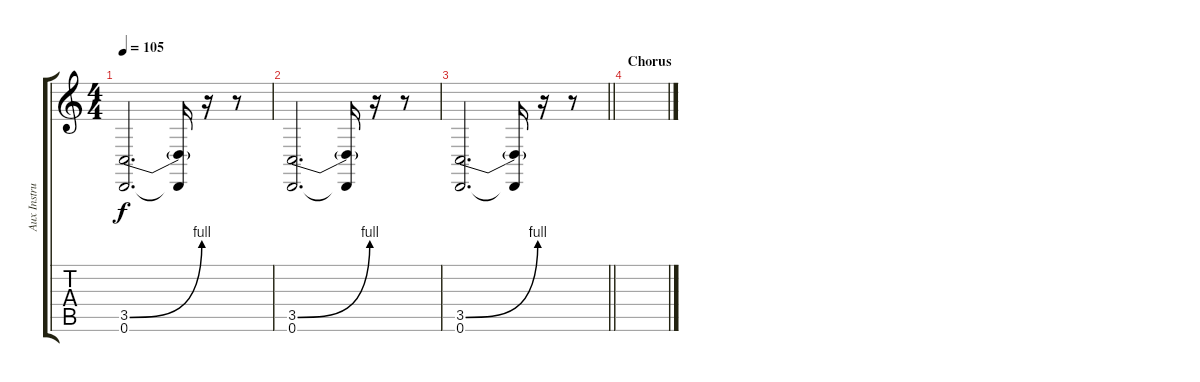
\track ("Aux Instruments" "Aux Instru") {instrument lead2sawtooth}
\staff {score tabs}
\tuning (E4 B3 G3 D3 A2 D2) {hide}
\ts (4 4)
\tempo 105
\clef g2
\ks aminor
(3.5{be (bend 0 0 60 4)} 0.6).2{d dy f} (3.5{t} 0.6{t}).16 r.16 r.8 |
(3.5{be (bend 0 0 60 4)} 0.6).2{d} (3.5{t} 0.6{t}).16 r.16 r.8 |
\barLineRight lightlight
(3.5{be (bend 0 0 60 4)} 0.6).2{d} (3.5{t} 0.6{t}).16 r.16 r.8 |
\section ("" "Chorus")
